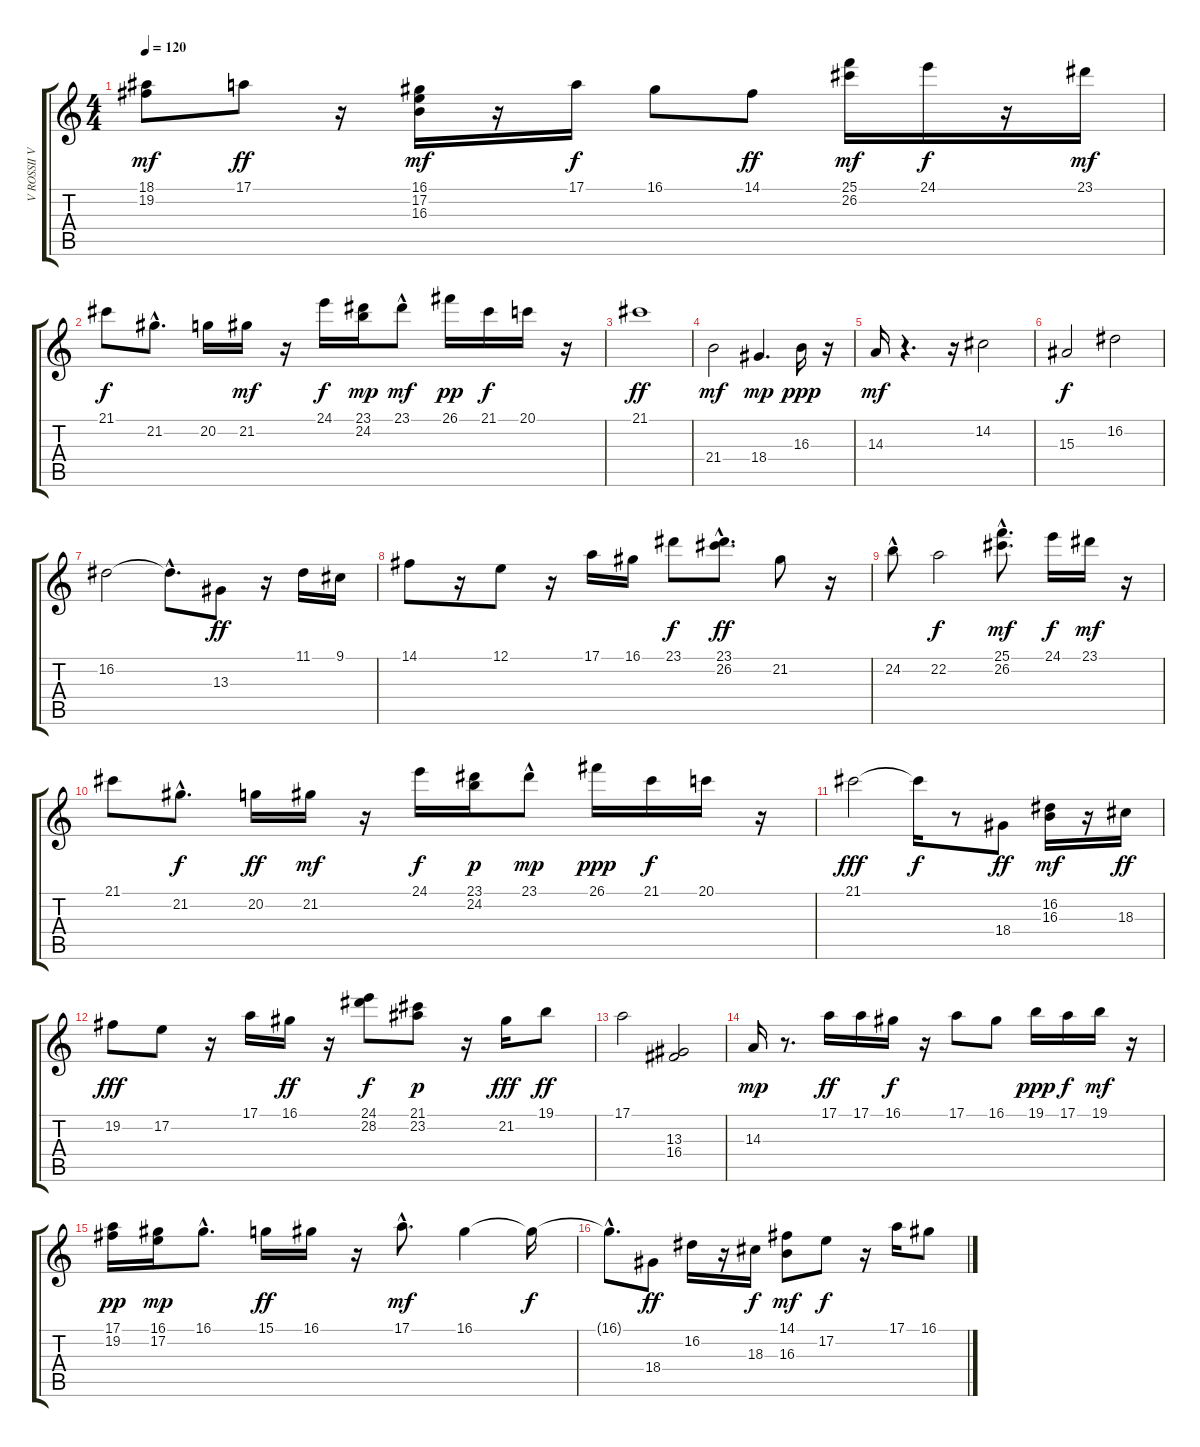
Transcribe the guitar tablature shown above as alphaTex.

\track ("V ROSSII VECHERA     " "V ROSSII V") {instrument honkytonkpiano}
\staff {score tabs}
\tuning (E4 B3 G3 D3 A2 E2) {hide}
\ts (4 4)
\tempo 120
\clef g2
\ks c
(18.1 19.2).8{dy mf} 17.1.8{dy ff} r.16 (16.1 17.2 16.3).16{dy mf} r.16 17.1.16{dy f} 16.1.8 14.1.8{dy ff} (25.1 26.2).16{dy mf} 24.1.16{dy f} r.16 23.1.16{dy mf} |
21.1.8{dy f} 21.2{hac}.8{d} 20.2.16 21.2.16{dy mf} r.16 24.1.16{dy f} (23.1 24.2).16{dy mp} 23.1{hac}.8{dy mf} 26.1.16{dy pp} 21.1.16{dy f} 20.1.16 r.16 |
21.1.1{dy ff} |
21.4.2{dy mf} 18.4.4{d dy mp} 16.3.16{dy ppp} r.16 |
14.3.16{dy mf} r.4{d} r.16 14.2.2 |
15.3.2{dy f} 16.2.2 |
16.2.2 16.2{hac t}.8{d} 13.3.8{dy ff} r.16 11.1.16 9.1.16 |
14.1.8 r.16 12.1.8 r.16 17.1.16 16.1.16 23.1.8{dy f} (23.1 26.2{hac}).8{d dy ff} 21.2.8 r.16 |
24.2{hac}.8 22.2.2{dy f} (25.1 26.2{hac}).8{d dy mf} 24.1.16{dy f} 23.1.16{dy mf} r.16 |
21.1.8 21.2{hac}.8{d dy f} 20.2.16{dy ff} 21.2.16{dy mf} r.16 24.1.16{dy f} (23.1 24.2).16{dy p} 23.1{hac}.8{dy mp} 26.1.16{dy ppp} 21.1.16{dy f} 20.1.16 r.16 |
21.1.2{dy fff} 21.1{t}.16{dy f} r.8 18.4.8{dy ff} (16.2 16.3).16{dy mf} r.16 18.3.16{dy ff} |
19.2.8{dy fff} 17.2.8 r.16 17.1.16 16.1.16{dy ff} r.16 (24.1 28.2).8{dy f} (21.1 23.2).8{dy p} r.16 21.2.16{dy fff} 19.1.8{dy ff} |
17.1.2 (13.3 16.4).2 |
14.3.16{dy mp} r.8{d} 17.1.16{dy ff} 17.1.16 16.1.16{dy f} r.16 17.1.8 16.1.8 19.1.16{dy ppp} 17.1.16{dy f} 19.1.16{dy mf} r.16 |
(17.1 19.2).16{dy pp} (16.1 17.2).16{dy mp} 16.1{hac}.8{d} 15.1.16{dy ff} 16.1.16 r.16 17.1{hac}.8{d dy mf} 16.1.4 16.1{t}.16{dy f} |
16.1{hac t}.8{d} 18.4.8{dy ff} 16.2.16 r.16 18.3.16{dy f} (14.1 16.3).8{dy mf} 17.2.8{dy f} r.16 17.1.16 16.1.8
